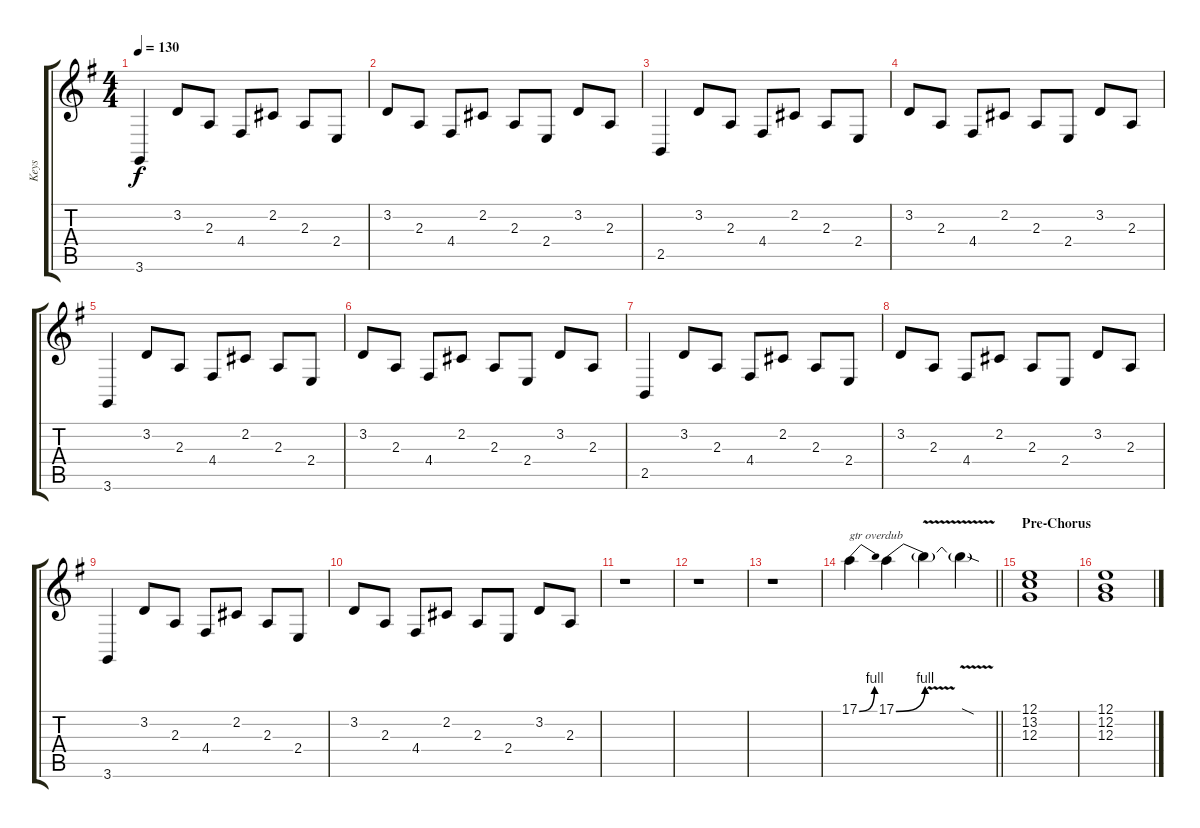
\track ("Keys" "Keys") {instrument drawbarorgan}
\staff {score tabs}
\tuning (E4 B3 G3 D3 A2 E2) {hide}
\ts (4 4)
\tempo 130
\clef g2
\ks g
3.6.4{dy f} 3.2.8 2.3.8 4.4.8 2.2.8 2.3.8 2.4.8 |
3.2.8 2.3.8 4.4.8 2.2.8 2.3.8 2.4.8 3.2.8 2.3.8 |
2.5.4 3.2.8 2.3.8 4.4.8 2.2.8 2.3.8 2.4.8 |
3.2.8 2.3.8 4.4.8 2.2.8 2.3.8 2.4.8 3.2.8 2.3.8 |
3.6.4 3.2.8 2.3.8 4.4.8 2.2.8 2.3.8 2.4.8 |
3.2.8 2.3.8 4.4.8 2.2.8 2.3.8 2.4.8 3.2.8 2.3.8 |
2.5.4 3.2.8 2.3.8 4.4.8 2.2.8 2.3.8 2.4.8 |
3.2.8 2.3.8 4.4.8 2.2.8 2.3.8 2.4.8 3.2.8 2.3.8 |
3.6.4 3.2.8 2.3.8 4.4.8 2.2.8 2.3.8 2.4.8 |
3.2.8 2.3.8 4.4.8 2.2.8 2.3.8 2.4.8 3.2.8 2.3.8 |
r.1 |
r.1 |
r.1 |
\barLineRight lightlight
17.1{be (bend 0 0 60 4)}.4{txt "gtr overdub" instrument overdrivenguitar} 17.1{be (bend 0 0 60 4)}.4 17.1{v t}.4 17.1{sod t}.4 |
\section ("" "Pre-Chorus")
(12.1 13.2 12.3).1{volume 8 instrument drawbarorgan} |
(12.1 12.2 12.3).1
